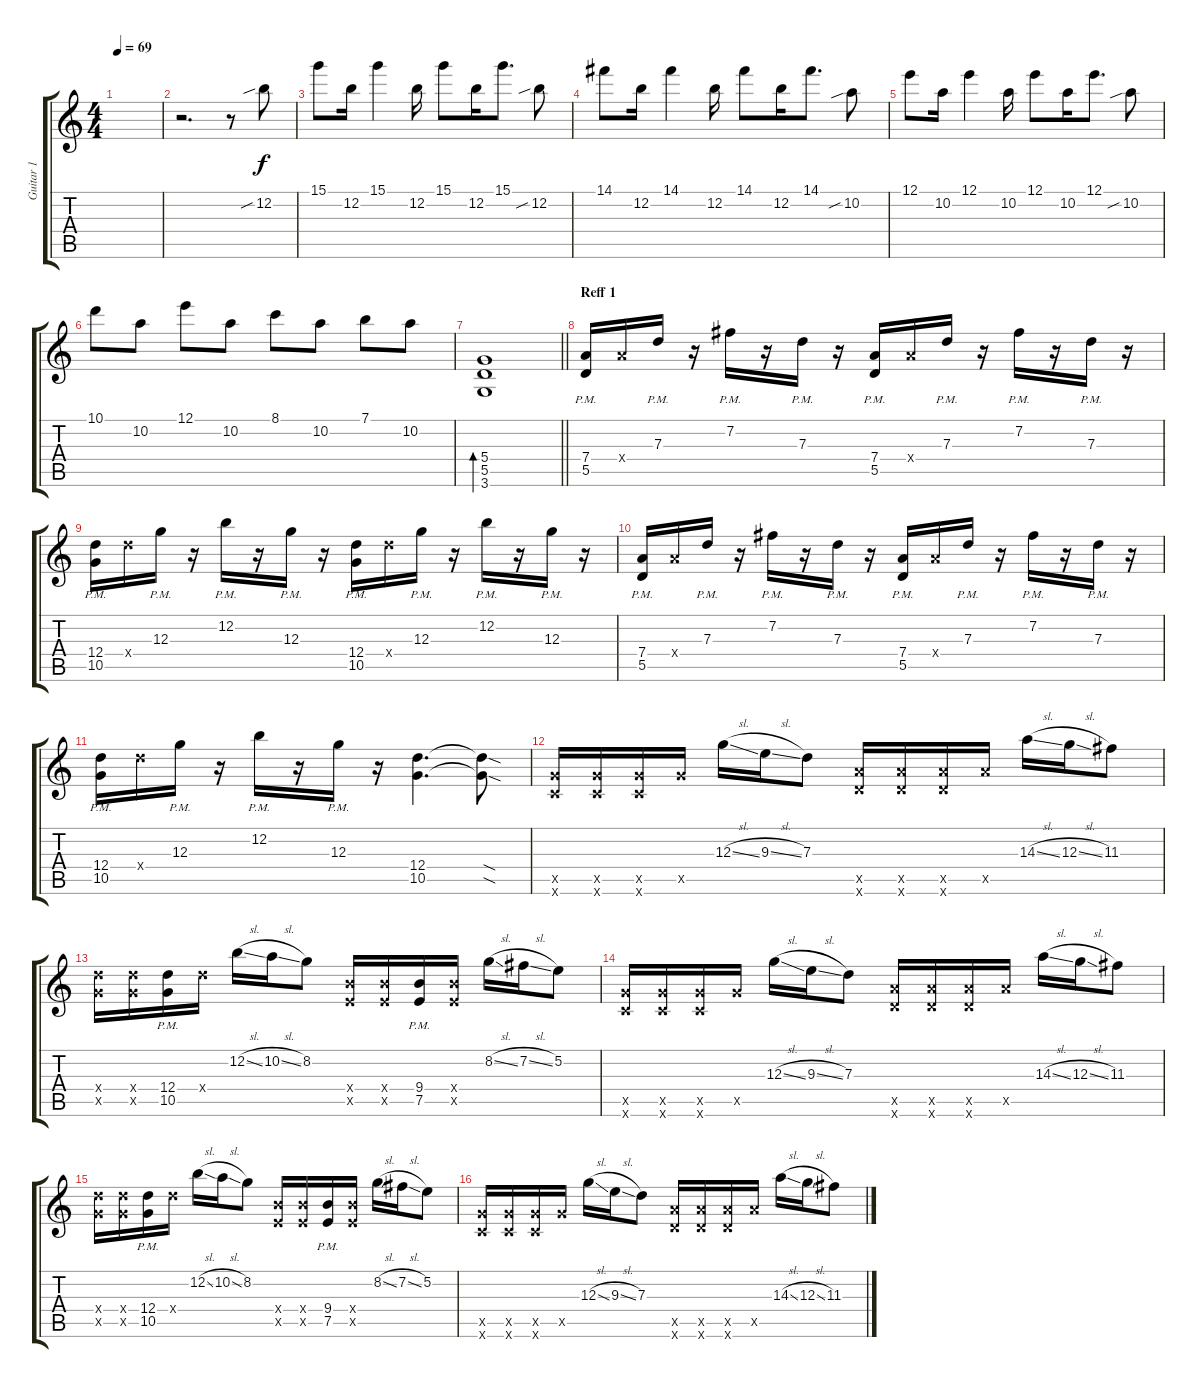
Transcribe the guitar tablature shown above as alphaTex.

\track ("Guitar 1" "Guitar 1") {instrument electricguitarclean}
\staff {score tabs}
\tuning (E4 B3 G3 D3 A2 E2) {hide}
\ts (4 4)
\tempo 69
\clef g2
\ks c
|
r.2{d volume 10 balance 12 instrument electricguitarjazz} r.8 12.2{sib}.8 |
15.1.8 12.2.16 15.1.4 12.2.16 15.1.8 12.2.16 15.1.8{d} 12.2{sib}.8 |
14.1.8 12.2.16 14.1.4 12.2.16 14.1.8 12.2.16 14.1.8{d} 10.2{sib}.8 |
12.1.8 10.2.16 12.1.4 10.2.16 12.1.8 10.2.16 12.1.8{d} 10.2{sib}.8 |
10.1.8 10.2.8 12.1.8 10.2.8 8.1.8 10.2.8 7.1.8 10.2.8 |
\barLineRight lightlight
(5.4 5.5 3.6).1{bd 120 volume 14 balance 13 instrument overdrivenguitar} |
\section ("" "Reff 1")
(7.4{pm} 5.5{pm}).16 7.4{x}.16 7.3{pm}.16 r.16 7.2{pm}.16 r.16 7.3{pm}.16 r.16 (7.4{pm} 5.5{pm}).16 7.4{x}.16 7.3{pm}.16 r.16 7.2{pm}.16 r.16 7.3{pm}.16 r.16 |
(12.4{pm} 10.5{pm}).16 12.4{x}.16 12.3{pm}.16 r.16 12.2{pm}.16 r.16 12.3{pm}.16 r.16 (12.4{pm} 10.5{pm}).16 12.4{x}.16 12.3{pm}.16 r.16 12.2{pm}.16 r.16 12.3{pm}.16 r.16 |
(7.4{pm} 5.5{pm}).16 7.4{x}.16 7.3{pm}.16 r.16 7.2{pm}.16 r.16 7.3{pm}.16 r.16 (7.4{pm} 5.5{pm}).16 7.4{x}.16 7.3{pm}.16 r.16 7.2{pm}.16 r.16 7.3{pm}.16 r.16 |
(12.4{pm} 10.5{pm}).16 12.4{x}.16 12.3{pm}.16 r.16 12.2{pm}.16 r.16 12.3{pm}.16 r.16 (12.4 10.5).4{d} (12.4{sod t} 10.5{sod t}).8 |
(10.5{x} 8.6{x}).16 (10.5{x} 8.6{x}).16 (10.5{x} 8.6{x}).16 10.5{x}.16 12.3{sl}.16 9.3{sl}.16 7.3.8 (12.5{x} 10.6{x}).16 (12.5{x} 10.6{x}).16 (12.5{x} 10.6{x}).16 12.5{x}.16 14.3{sl}.16 12.3{sl}.16 11.3.8 |
(12.4{x} 10.5{x}).16 (12.4{x} 10.5{x}).16 (12.4{pm} 10.5{pm}).16 12.4{x}.16 12.2{sl}.16 10.2{sl}.16 8.2.8 (9.4{x} 7.5{x}).16 (9.4{x} 7.5{x}).16 (9.4{pm} 7.5{pm}).16 (9.4{x} 7.5{x}).16 8.2{sl}.16 7.2{sl}.16 5.2.8 |
(10.5{x} 8.6{x}).16 (10.5{x} 8.6{x}).16 (10.5{x} 8.6{x}).16 10.5{x}.16 12.3{sl}.16 9.3{sl}.16 7.3.8 (12.5{x} 10.6{x}).16 (12.5{x} 10.6{x}).16 (12.5{x} 10.6{x}).16 12.5{x}.16 14.3{sl}.16 12.3{sl}.16 11.3.8 |
(12.4{x} 10.5{x}).16 (12.4{x} 10.5{x}).16 (12.4{pm} 10.5{pm}).16 12.4{x}.16 12.2{sl}.16 10.2{sl}.16 8.2.8 (9.4{x} 7.5{x}).16 (9.4{x} 7.5{x}).16 (9.4{pm} 7.5{pm}).16 (9.4{x} 7.5{x}).16 8.2{sl}.16 7.2{sl}.16 5.2.8 |
(10.5{x} 8.6{x}).16 (10.5{x} 8.6{x}).16 (10.5{x} 8.6{x}).16 10.5{x}.16 12.3{sl}.16 9.3{sl}.16 7.3.8 (12.5{x} 10.6{x}).16 (12.5{x} 10.6{x}).16 (12.5{x} 10.6{x}).16 12.5{x}.16 14.3{sl}.16 12.3{sl}.16 11.3.8
